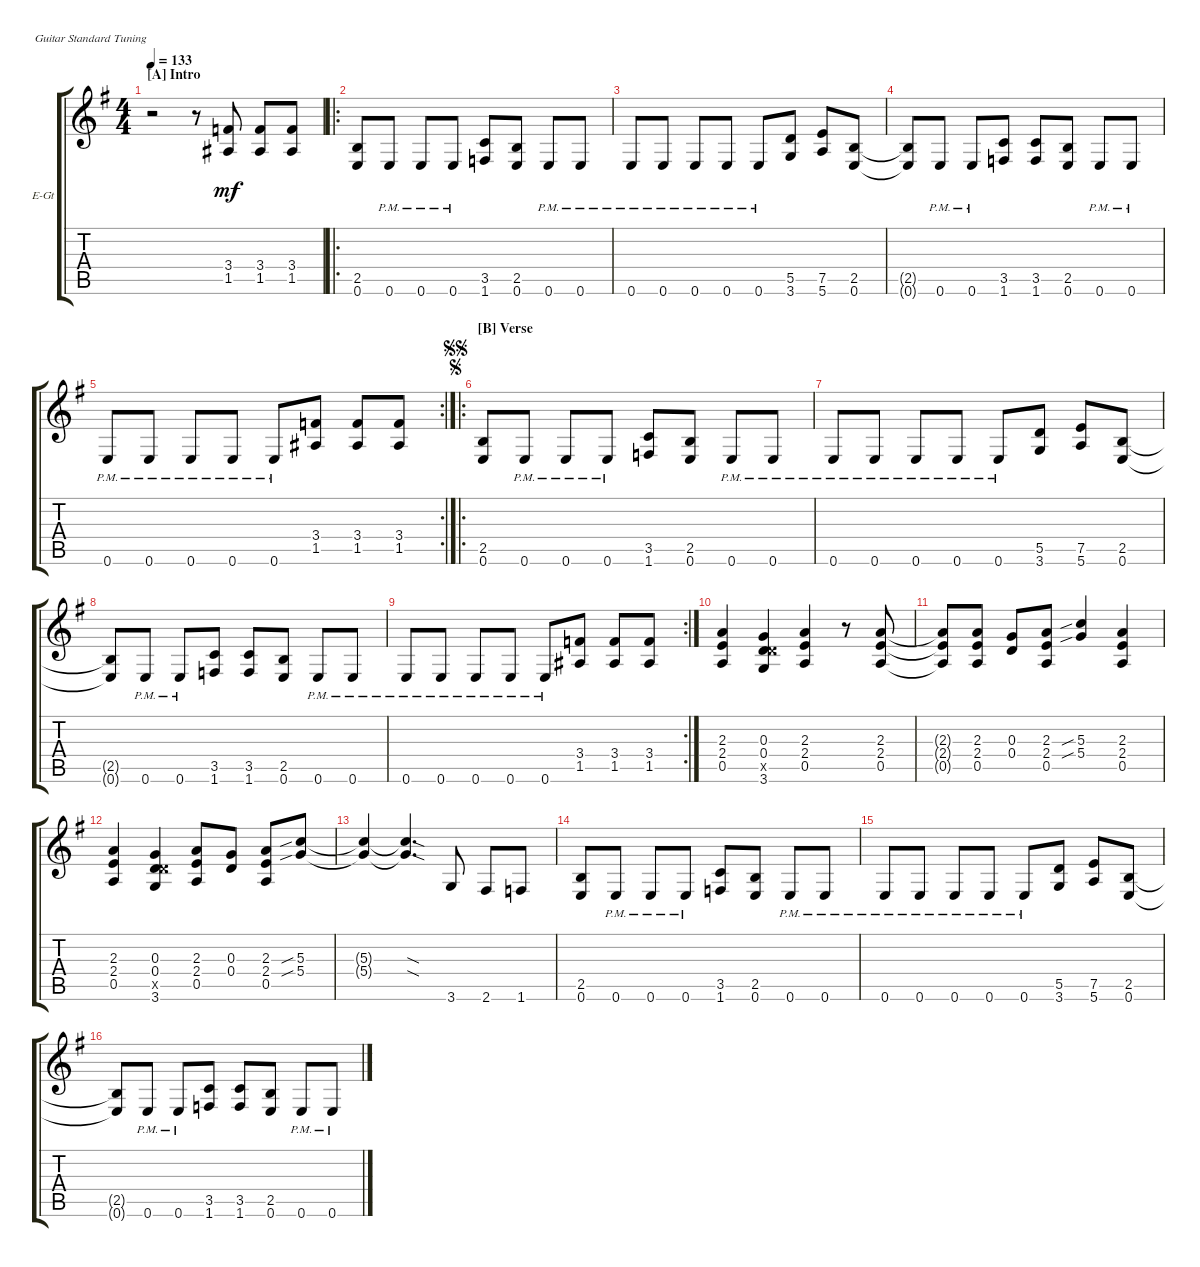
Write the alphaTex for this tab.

\bracketExtendMode groupsimilarinstruments
\firstSystemTrackNameOrientation horizontal
\otherSystemsTrackNameOrientation horizontal
\track ("Gtr 2" "E-Gt") {instrument acousticgrandpiano}
\staff {score tabs}
\tuning (E4 B3 G3 D3 A2 E2)
\displaytranspose 12
\ts (4 4)
\section ("A" "Intro")
\tempo 133
\clef g2
\ks g
r.2{dy mf instrument acousticgrandpiano} r.8 (3.4 1.5).8 (3.4 1.5).8 (3.4 1.5).8 |
\ro
(2.5 0.6).8 0.6{pm}.8 0.6{pm}.8 0.6{pm}.8 (3.5 1.6).8 (2.5 0.6).8 0.6{pm}.8 0.6{pm}.8 |
0.6{pm}.8 0.6{pm}.8 0.6{pm}.8 0.6{pm}.8 0.6{pm}.8 (5.5 3.6).8 (7.5 5.6).8 (2.5 0.6).8 |
(2.5{t} 0.6{t}).8 0.6{pm}.8 0.6{pm}.8 (3.5 1.6).8 (3.5 1.6).8 (2.5 0.6).8 0.6{pm}.8 0.6{pm}.8 |
\rc 2
0.6{pm}.8 0.6{pm}.8 0.6{pm}.8 0.6{pm}.8 0.6{pm}.8 (3.4 1.5).8 (3.4 1.5).8 (3.4 1.5).8 |
\ro
\section ("B" "Verse")
\jump segno
\jump segnosegno
(2.5 0.6).8 0.6{pm}.8 0.6{pm}.8 0.6{pm}.8 (3.5 1.6).8 (2.5 0.6).8 0.6{pm}.8 0.6{pm}.8 |
0.6{pm}.8 0.6{pm}.8 0.6{pm}.8 0.6{pm}.8 0.6{pm}.8 (5.5 3.6).8 (7.5 5.6).8 (2.5 0.6).8 |
(2.5{t} 0.6{t}).8 0.6{pm}.8 0.6{pm}.8 (3.5 1.6).8 (3.5 1.6).8 (2.5 0.6).8 0.6{pm}.8 0.6{pm}.8 |
\rc 2
0.6{pm}.8 0.6{pm}.8 0.6{pm}.8 0.6{pm}.8 0.6{pm}.8 (3.4 1.5).8 (3.4 1.5).8 (3.4 1.5).8 |
(2.3 2.4 0.5).4 (0.3 0.4 5.5{x} 3.6).4 (2.3 2.4 0.5).4 r.8 (2.3 2.4 0.5).8 |
(2.3{t} 2.4{t} 0.5{t}).8 (2.3 2.4 0.5).8 (0.3 0.4).8 (2.3 2.4 0.5).8 (5.3{sib} 5.4{sib}).4 (2.3 2.4 0.5).4 |
(2.3 2.4 0.5).4 (0.3 0.4 5.5{x} 3.6).4 (2.3 2.4 0.5).8 (0.3 0.4).8 (2.3 2.4 0.5).8 (5.3{sib} 5.4{sib}).8 |
(5.3{t} 5.4{t}).4 (5.3{sod t} 5.4{sod t}).4{d} 3.6.8 2.6.8 1.6.8 |
(2.5 0.6).8 0.6{pm}.8 0.6{pm}.8 0.6{pm}.8 (3.5 1.6).8 (2.5 0.6).8 0.6{pm}.8 0.6{pm}.8 |
0.6{pm}.8 0.6{pm}.8 0.6{pm}.8 0.6{pm}.8 0.6{pm}.8 (5.5 3.6).8 (7.5 5.6).8 (2.5 0.6).8 |
(2.5{t} 0.6{t}).8 0.6{pm}.8 0.6{pm}.8 (3.5 1.6).8 (3.5 1.6).8 (2.5 0.6).8 0.6{pm}.8 0.6{pm}.8
